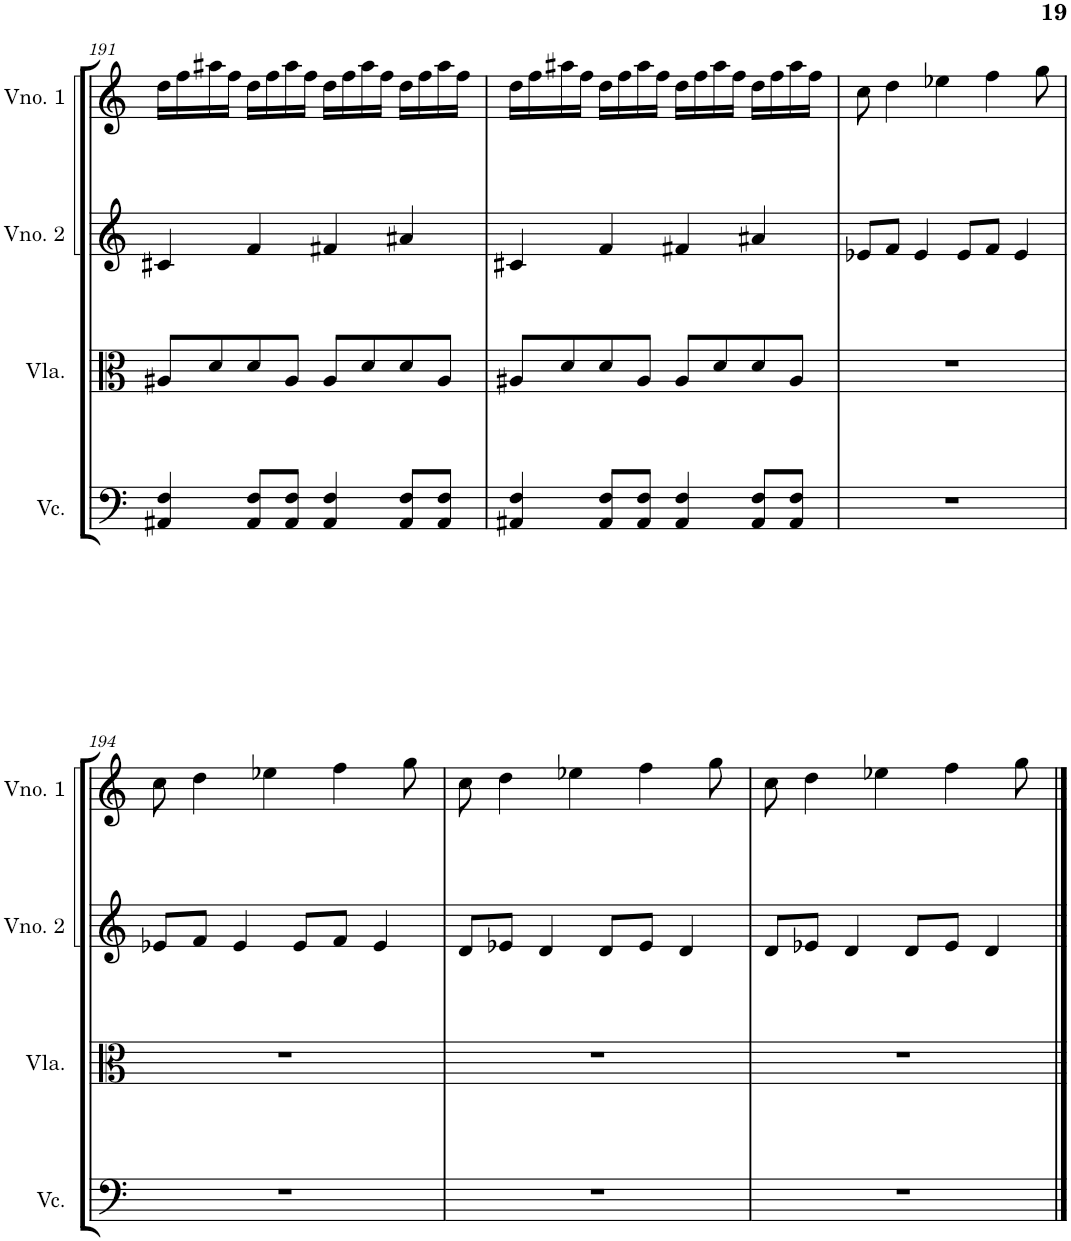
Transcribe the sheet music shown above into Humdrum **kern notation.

**kern	**kern	**kern	**kern
*part4	*part3	*part2	*part1
*staff4	*staff3	*staff2	*staff1
*I"Violoncelo	*I"Viola	*I"Violino 2	*I"Violino 1
*I'Vc.	*I'Vla.	*I'Vno. 2	*I'Vno. 1
!!LO:PB:g=z
*clefF4	*clefC3	*clefG2	*clefG2
*k[]	*k[]	*k[]	*k[]
*M4/4	*M4/4	*M4/4	*M4/4
=191	=191	=191	=191
4AA#X/ 4F/	8A#X/L	4c#X/	16dd\LL
.	.	.	16ff\
.	8d/	.	16aa#X\
.	.	.	16ff\JJ
8AA#/ 8F/L	8d/	4f/	16dd\LL
.	.	.	16ff\
8AA#/ 8F/J	8A#/J	.	16aa#\
.	.	.	16ff\JJ
4AA#/ 4F/	8A#/L	4f#X/	16dd\LL
.	.	.	16ff\
.	8d/	.	16aa#\
.	.	.	16ff\JJ
8AA#/ 8F/L	8d/	4a#X/	16dd\LL
.	.	.	16ff\
8AA#/ 8F/J	8A#/J	.	16aa#\
.	.	.	16ff\JJ
=192	=192	=192	=192
4AA#X/ 4F/	8A#X/L	4c#X/	16dd\LL
.	.	.	16ff\
.	8d/	.	16aa#X\
.	.	.	16ff\JJ
8AA#/ 8F/L	8d/	4f/	16dd\LL
.	.	.	16ff\
8AA#/ 8F/J	8A#/J	.	16aa#\
.	.	.	16ff\JJ
4AA#/ 4F/	8A#/L	4f#X/	16dd\LL
.	.	.	16ff\
.	8d/	.	16aa#\
.	.	.	16ff\JJ
8AA#/ 8F/L	8d/	4a#X/	16dd\LL
.	.	.	16ff\
8AA#/ 8F/J	8A#/J	.	16aa#\
.	.	.	16ff\JJ
=193	=193	=193	=193
1r	1r	8e-X/L	8cc\
.	.	8f/J	4dd\
.	.	4e-/	.
.	.	.	4ee-X\
.	.	8e-/L	.
.	.	8f/J	4ff\
.	.	4e-/	.
.	.	.	8gg\
!!LO:LB:g=z
=194	=194	=194	=194
1r	1r	8e-X/L	8cc\
.	.	8f/J	4dd\
.	.	4e-/	.
.	.	.	4ee-X\
.	.	8e-/L	.
.	.	8f/J	4ff\
.	.	4e-/	.
.	.	.	8gg\
=195	=195	=195	=195
1r	1r	8d/L	8cc\
.	.	8e-X/J	4dd\
.	.	4d/	.
.	.	.	4ee-X\
.	.	8d/L	.
.	.	8e-/J	4ff\
.	.	4d/	.
.	.	.	8gg\
=196	=196	=196	=196
1r	1r	8d/L	8cc\
.	.	8e-X/J	4dd\
.	.	4d/	.
.	.	.	4ee-X\
.	.	8d/L	.
.	.	8e-/J	4ff\
.	.	4d/	.
.	.	.	8gg\
==	==	==	==
*-	*-	*-	*-
